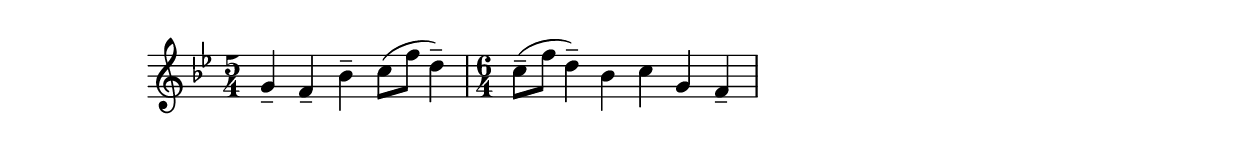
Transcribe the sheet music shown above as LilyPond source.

\version "2.18.2"
\header {
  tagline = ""
}

\score {

\new Staff \relative c'' {
  \key g \minor
  \time 5/4
  g4-- f-- bes-- c8( f d4--) |
  \time 6/4
  c8--( f d4--) bes c g f-- |
}


\layout {
    %  ragged-last = ##t
    %  line-width = 150\mm
    %indent = 15\mm
}

%\midi {
%     \tempo 4 = 130
%}

} %score

